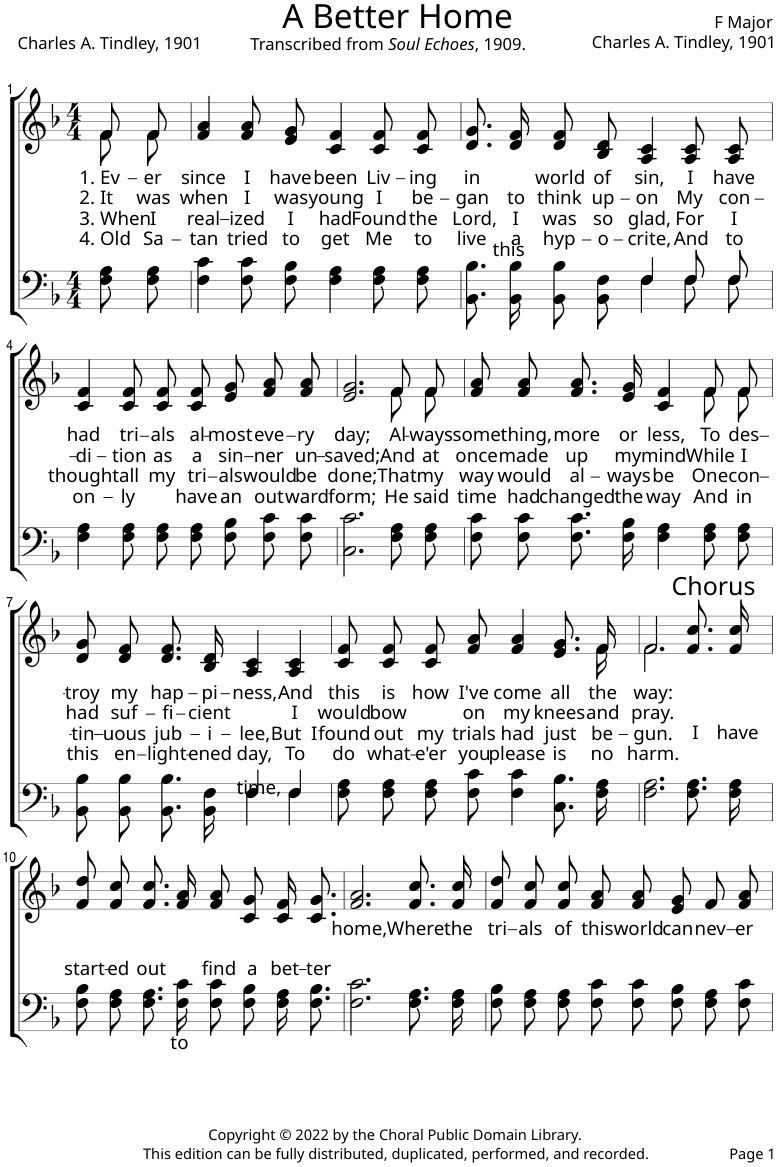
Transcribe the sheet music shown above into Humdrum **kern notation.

**kern	**kern	**text	**text	**text	**text
*part2	*part1	*part1	*part1	*part1	*part1
*staff2	*staff1	*staff1	*staff1	*staff1	*staff1
*I"Bass	*I"Soprano	*	*	*	*
*clefF4	*clefG2	*	*	*	*
*k[b-]	*k[b-]	*	*	*	*
*M4/4	*M4/4	*	*	*	*
=1	=1	=1	=1	=1	=1
!	!	!LO:LY:b	!LO:LY:b	!LO:LY:b	!LO:LY:b
*	*^	*	*	*	*
8F\ 8A\L	8f/L	8f\L	1. Ev-	2. It	3. When	4. Old
!	!	!	!LO:LY:b	!LO:LY:b	!LO:LY:b	!LO:LY:b
8F\ 8A\J	8f/J	8f\J	-er	was	I	Sa-
=2	=2	=2	=2	=2	=2	=2
!	!	!	!LO:LY:b	!LO:LY:b	!LO:LY:b	!LO:LY:b
*	*v	*v	*	*	*	*
4F\ 4c\	4f/ 4a/	since	when	real-	-tan
!	!	!LO:LY:b	!LO:LY:b	!LO:LY:b	!LO:LY:b
8F\ 8c\L	8f/ 8a/L	I	I	-ized	tried
!	!	!LO:LY:b	!LO:LY:b	!LO:LY:b	!LO:LY:b
8F\ 8B-\J	8e/ 8g/J	have	was	I	to
!	!	!LO:LY:b	!LO:LY:b	!LO:LY:b	!LO:LY:b
4F\ 4A\	4c/ 4f/	been	young	had	get
!	!	!LO:LY:b	!LO:LY:b	!LO:LY:b	!LO:LY:b
8F\ 8A\L	8c/ 8f/L	Liv-	I	Found	Me
!	!	!LO:LY:b	!LO:LY:b	!LO:LY:b	!LO:LY:b
8F\ 8A\J	8c/ 8f/J	-ing	be-	the	to
=3	=3	=3	=3	=3	=3
*^	*	*	*	*	*
!	!	!	!LO:LY:b	!LO:LY:b	!LO:LY:b	!LO:LY:b
8.BB-\ 8.B-\L	8.ryy	8.d/ 8.g/L	in	-gan	Lord,	live
!	!	!	!LO:LY:b	!LO:LY:b	!LO:LY:b	!LO:LY:b
16BB-\ 16B-\Jk	16ryy	16d/ 16f/Jk	this	to	I	a
!	!	!	!LO:LY:b	!LO:LY:b	!LO:LY:b	!LO:LY:b
8BB-\ 8B-\L	8ryy	8d/ 8f/L	world	think	was	hyp-
!	!	!	!LO:LY:b	!LO:LY:b	!LO:LY:b	!LO:LY:b
8BB-\ 8F\J	8ryy	8B-/ 8d/J	of	up-	so	-o-
!	!	!	!LO:LY:b	!LO:LY:b	!LO:LY:b	!LO:LY:b
4F/	4F\	4A/ 4c/	sin,	-on	glad,	-crite,
!	!	!	!LO:LY:b	!LO:LY:b	!LO:LY:b	!LO:LY:b
8F/L	8F\L	8A/ 8c/L	I	My	For	And
!	!	!	!LO:LY:b	!LO:LY:b	!LO:LY:b	!LO:LY:b
8F/J	8F\J	8A/ 8c/J	have	con-	I	to
!!LO:LB:g=z
=4	=4	=4	=4	=4	=4	=4
!	!	!	!LO:LY:b	!LO:LY:b	!LO:LY:b	!LO:LY:b
*v	*v	*	*	*	*	*
4F\ 4A\	4c/ 4f/	had	-di-	thought	on-
!	!	!LO:LY:b	!LO:LY:b	!LO:LY:b	!LO:LY:b
8F\ 8A\L	8c/ 8f/L	tri-	-tion	all	-ly
!	!	!LO:LY:b	!LO:LY:b	!LO:LY:b	!
8F\ 8A\J	8c/ 8f/J	-als	as	my	.
!	!	!LO:LY:b	!LO:LY:b	!LO:LY:b	!LO:LY:b
8F\ 8A\L	8c/ 8f/L	al-	a	tri-	have
!	!	!LO:LY:b	!LO:LY:b	!LO:LY:b	!LO:LY:b
8F\ 8B-\J	8e/ 8g/J	-most	sin-	-als	an
!	!	!LO:LY:b	!LO:LY:b	!LO:LY:b	!LO:LY:b
8F\ 8c\L	8f/ 8a/L	eve-	-ner	would	out-
!	!	!LO:LY:b	!LO:LY:b	!LO:LY:b	!LO:LY:b
8F\ 8c\J	8f/ 8a/J	-ry	un-	be	-ward
=5	=5	=5	=5	=5	=5
!	!	!LO:LY:b	!LO:LY:b	!LO:LY:b	!LO:LY:b
*	*^	*	*	*	*
2.C\ 2.c\	2.e/ 2.g/	2.ryy	day;	-saved;	done;	form;
!	!	!	!LO:LY:b	!LO:LY:b	!LO:LY:b	!LO:LY:b
8F\ 8A\L	8f/L	8f\L	Al-	And	That	He
!	!	!	!LO:LY:b	!LO:LY:b	!LO:LY:b	!LO:LY:b
8F\ 8A\J	8f/J	8f\J	-ways	at	my	said
=6	=6	=6	=6	=6	=6	=6
!	!	!	!LO:LY:b	!LO:LY:b	!LO:LY:b	!LO:LY:b
8F\ 8c\L	8f/ 8a/L	8ryy	some-	once	way	time
!	!	!	!LO:LY:b	!LO:LY:b	!LO:LY:b	!LO:LY:b
8F\ 8c\J	8f/ 8a/J	8ryy	-thing,	made	would	had
!	!	!	!LO:LY:b	!LO:LY:b	!LO:LY:b	!LO:LY:b
8.F\ 8.c\L	8.f/ 8.a/L	8.ryy	more	up	al-	changed
!	!	!	!LO:LY:b	!LO:LY:b	!LO:LY:b	!LO:LY:b
16F\ 16B-\Jk	16e/ 16g/Jk	16ryy	or	my	-ways	the
!	!	!	!LO:LY:b	!LO:LY:b	!LO:LY:b	!LO:LY:b
4F\ 4A\	4c/ 4f/	4ryy	less,	mind	be	way
!	!	!	!LO:LY:b	!LO:LY:b	!LO:LY:b	!LO:LY:b
8F\ 8A\L	8f/L	8f\L	To	While	One	And
!	!	!	!LO:LY:b	!LO:LY:b	!LO:LY:b	!LO:LY:b
8F\ 8A\J	8f/J	8f\J	des-	I	con-	in
!!LO:LB:g=z
=7	=7	=7	=7	=7	=7	=7
*^	*	*	*	*	*	*
!	!	!	!	!LO:LY:b	!LO:LY:b	!LO:LY:b	!LO:LY:b
*	*	*v	*v	*	*	*	*
8BB-\ 8B-\L	8ryy	8d/ 8g/L	-troy	had	-tin-	this
!	!	!	!LO:LY:b	!LO:LY:b	!LO:LY:b	!LO:LY:b
8BB-\ 8B-\J	8ryy	8d/ 8f/J	my	suf-	-uous	en-
!	!	!	!LO:LY:b	!LO:LY:b	!LO:LY:b	!LO:LY:b
8.BB-\ 8.B-\L	8.ryy	8.d/ 8.f/L	hap-	-fi-	jub-	-light-
!	!	!	!LO:LY:b	!LO:LY:b	!LO:LY:b	!LO:LY:b
16BB-\ 16F\Jk	16ryy	16B-/ 16d/Jk	-pi-	-cient	-i-	-ened
!	!	!	!LO:LY:b	!LO:LY:b	!LO:LY:b	!LO:LY:b
4F/	4F\	4A/ 4c/	-ness,	time,	-lee,	day,
!	!	!	!LO:LY:b	!LO:LY:b	!LO:LY:b	!LO:LY:b
4F/	4F\	4A/ 4c/	And	I	But I	To
=8	=8	=8	=8	=8	=8	=8
!	!	!	!LO:LY:b	!LO:LY:b	!LO:LY:b	!LO:LY:b
*v	*v	*^	*	*	*	*
8F\ 8A\L	8c/ 8f/L	8ryy	this	would	found	do
!	!	!	!LO:LY:b	!LO:LY:b	!LO:LY:b	!LO:LY:b
8F\ 8A\J	8c/ 8f/J	8ryy	is	bow	out	what-
!	!	!	!LO:LY:b	!	!LO:LY:b	!LO:LY:b
8F\ 8A\L	8c/ 8f/L	8ryy	how	.	my	-e'er
!	!	!	!LO:LY:b	!LO:LY:b	!LO:LY:b	!LO:LY:b
8F\ 8c\J	8f/ 8a/J	8ryy	I've	on	trials	you
!	!	!	!LO:LY:b	!LO:LY:b	!LO:LY:b	!LO:LY:b
4F\ 4c\	4f/ 4a/	4ryy	come	my	had	please
!	!	!	!LO:LY:b	!LO:LY:b	!LO:LY:b	!LO:LY:b
8.C\ 8.B-\L	8.e/ 8.g/L	8.ryy	all	knees	just	is
!	!	!	!LO:LY:b	!LO:LY:b	!LO:LY:b	!LO:LY:b
16F\ 16A\Jk	16f/Jk	16f\	the	and	be-	no
=9	=9	=9	=9	=9	=9	=9
!	!	!	!LO:LY:b	!LO:LY:b	!LO:LY:b	!LO:LY:b
2.F\ 2.A\	2.f/	2.f\	way:	pray.	-gun.	harm.
!	!LO:TX:a:t=Chorus	!	!	!	!	!
!	!	!	!LO:LY:b	!	!	!
8.F\ 8.A\L	8.f/ 8.cc/L	4ryy	I	.	.	.
!	!	!	!LO:LY:b	!	!	!
16F\ 16A\Jk	16f/ 16cc/Jk	.	have	.	.	.
*	*v	*v	*	*	*	*
!!LO:LB:g=z
=10	=10	=10	=10	=10	=10
!	!	!LO:LY:b	!	!	!
8F\ 8B-\L	8f/ 8dd/L	start-	.	.	.
!	!	!LO:LY:b	!	!	!
8F\ 8A\J	8f/ 8cc/J	-ed	.	.	.
!	!	!LO:LY:b	!	!	!
8.F\ 8.A\L	8.f/ 8.cc/L	out	.	.	.
!	!	!LO:LY:b	!	!	!
16F\ 16c\Jk	16f/ 16a/Jk	to	.	.	.
!	!	!LO:LY:b	!	!	!
8F\ 8c\L	8f/ 8a/L	find	.	.	.
!	!	!LO:LY:b	!	!	!
8F\ 8B-\J	8c/ 8g/J	a	.	.	.
!	!	!LO:LY:b	!	!	!
16F\ 16A\KL	16c/ 16f/KL	bet-	.	.	.
!	!	!LO:LY:b	!	!	!
8.F\ 8.B-\J	8.c/ 8.g/J	-ter	.	.	.
=11	=11	=11	=11	=11	=11
!	!	!LO:LY:b	!	!	!
2.F\ 2.c\	2.f/ 2.a/	home,	.	.	.
!	!	!LO:LY:b	!	!	!
8.F\ 8.A\L	8.f/ 8.cc/L	Where	.	.	.
!	!	!LO:LY:b	!	!	!
16F\ 16A\Jk	16f/ 16cc/Jk	the	.	.	.
=12	=12	=12	=12	=12	=12
!	!	!LO:LY:b	!	!	!
8F\ 8B-\L	8f/ 8dd/L	tri-	.	.	.
!	!	!LO:LY:b	!	!	!
8F\ 8A\J	8f/ 8cc/J	-als	.	.	.
!	!	!LO:LY:b	!	!	!
8F\ 8A\L	8f/ 8cc/L	of	.	.	.
!	!	!LO:LY:b	!	!	!
8F\ 8c\J	8f/ 8a/J	this	.	.	.
!	!	!LO:LY:b	!	!	!
8F\ 8c\L	8f/ 8a/L	world	.	.	.
!	!	!LO:LY:b	!	!	!
8F\ 8B-\J	8e/ 8g/J	can	.	.	.
!	!	!LO:LY:b	!	!	!
8F\ 8A\L	8f/L	nev-	.	.	.
!	!	!LO:LY:b	!	!	!
8F\ 8c\J	8f/ 8a/J	-er	.	.	.
=	=	=	=	=	=
*-	*-	*-	*-	*-	*-
